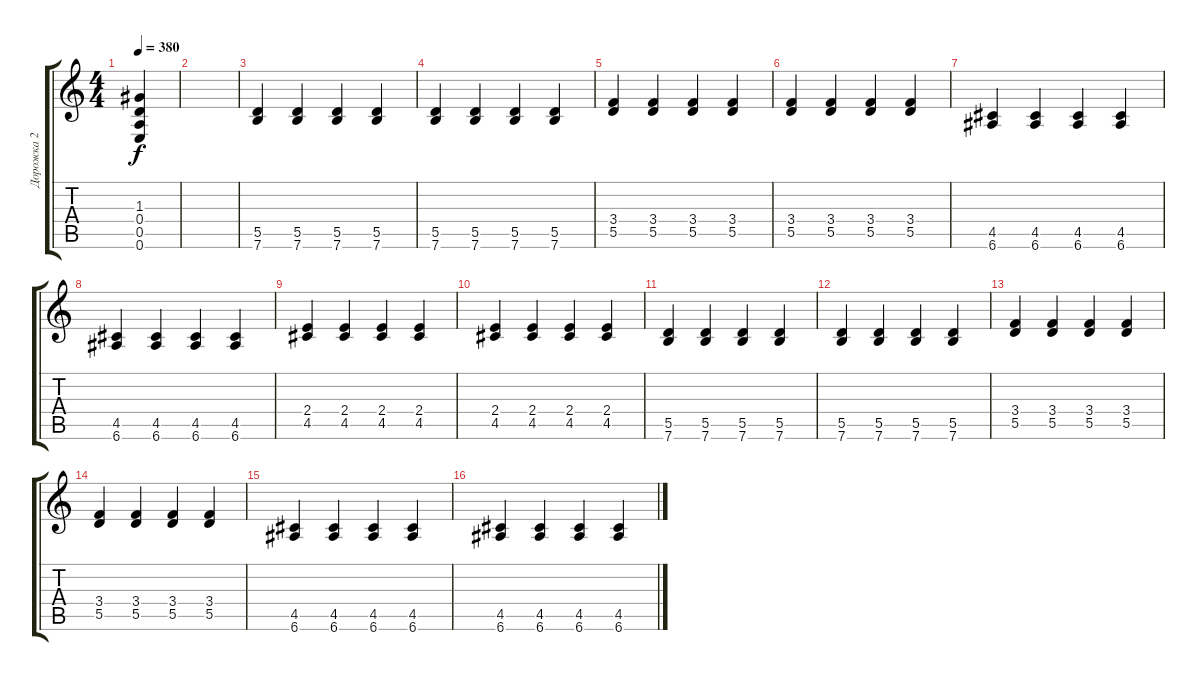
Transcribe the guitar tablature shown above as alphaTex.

\track ("Дорожка 2" "Дорожка 2") {instrument distortionguitar}
\staff {score tabs}
\tuning (E4 B3 G3 D3 A2 E2) {hide}
\ts (4 4)
\tempo 380
\clef g2
\ks c
(1.3 0.4 0.5 0.6).4{dy f} |
|
(5.5 7.6).4 (5.5 7.6).4 (5.5 7.6).4 (5.5 7.6).4 |
(5.5 7.6).4 (5.5 7.6).4 (5.5 7.6).4 (5.5 7.6).4 |
(3.4 5.5).4 (3.4 5.5).4 (3.4 5.5).4 (3.4 5.5).4 |
(3.4 5.5).4 (3.4 5.5).4 (3.4 5.5).4 (3.4 5.5).4 |
(4.5 6.6).4 (4.5 6.6).4 (4.5 6.6).4 (4.5 6.6).4 |
(4.5 6.6).4 (4.5 6.6).4 (4.5 6.6).4 (4.5 6.6).4 |
(2.4 4.5).4 (2.4 4.5).4 (2.4 4.5).4 (2.4 4.5).4 |
(2.4 4.5).4 (2.4 4.5).4 (2.4 4.5).4 (2.4 4.5).4 |
(5.5 7.6).4 (5.5 7.6).4 (5.5 7.6).4 (5.5 7.6).4 |
(5.5 7.6).4 (5.5 7.6).4 (5.5 7.6).4 (5.5 7.6).4 |
(3.4 5.5).4 (3.4 5.5).4 (3.4 5.5).4 (3.4 5.5).4 |
(3.4 5.5).4 (3.4 5.5).4 (3.4 5.5).4 (3.4 5.5).4 |
(4.5 6.6).4 (4.5 6.6).4 (4.5 6.6).4 (4.5 6.6).4 |
(4.5 6.6).4 (4.5 6.6).4 (4.5 6.6).4 (4.5 6.6).4
